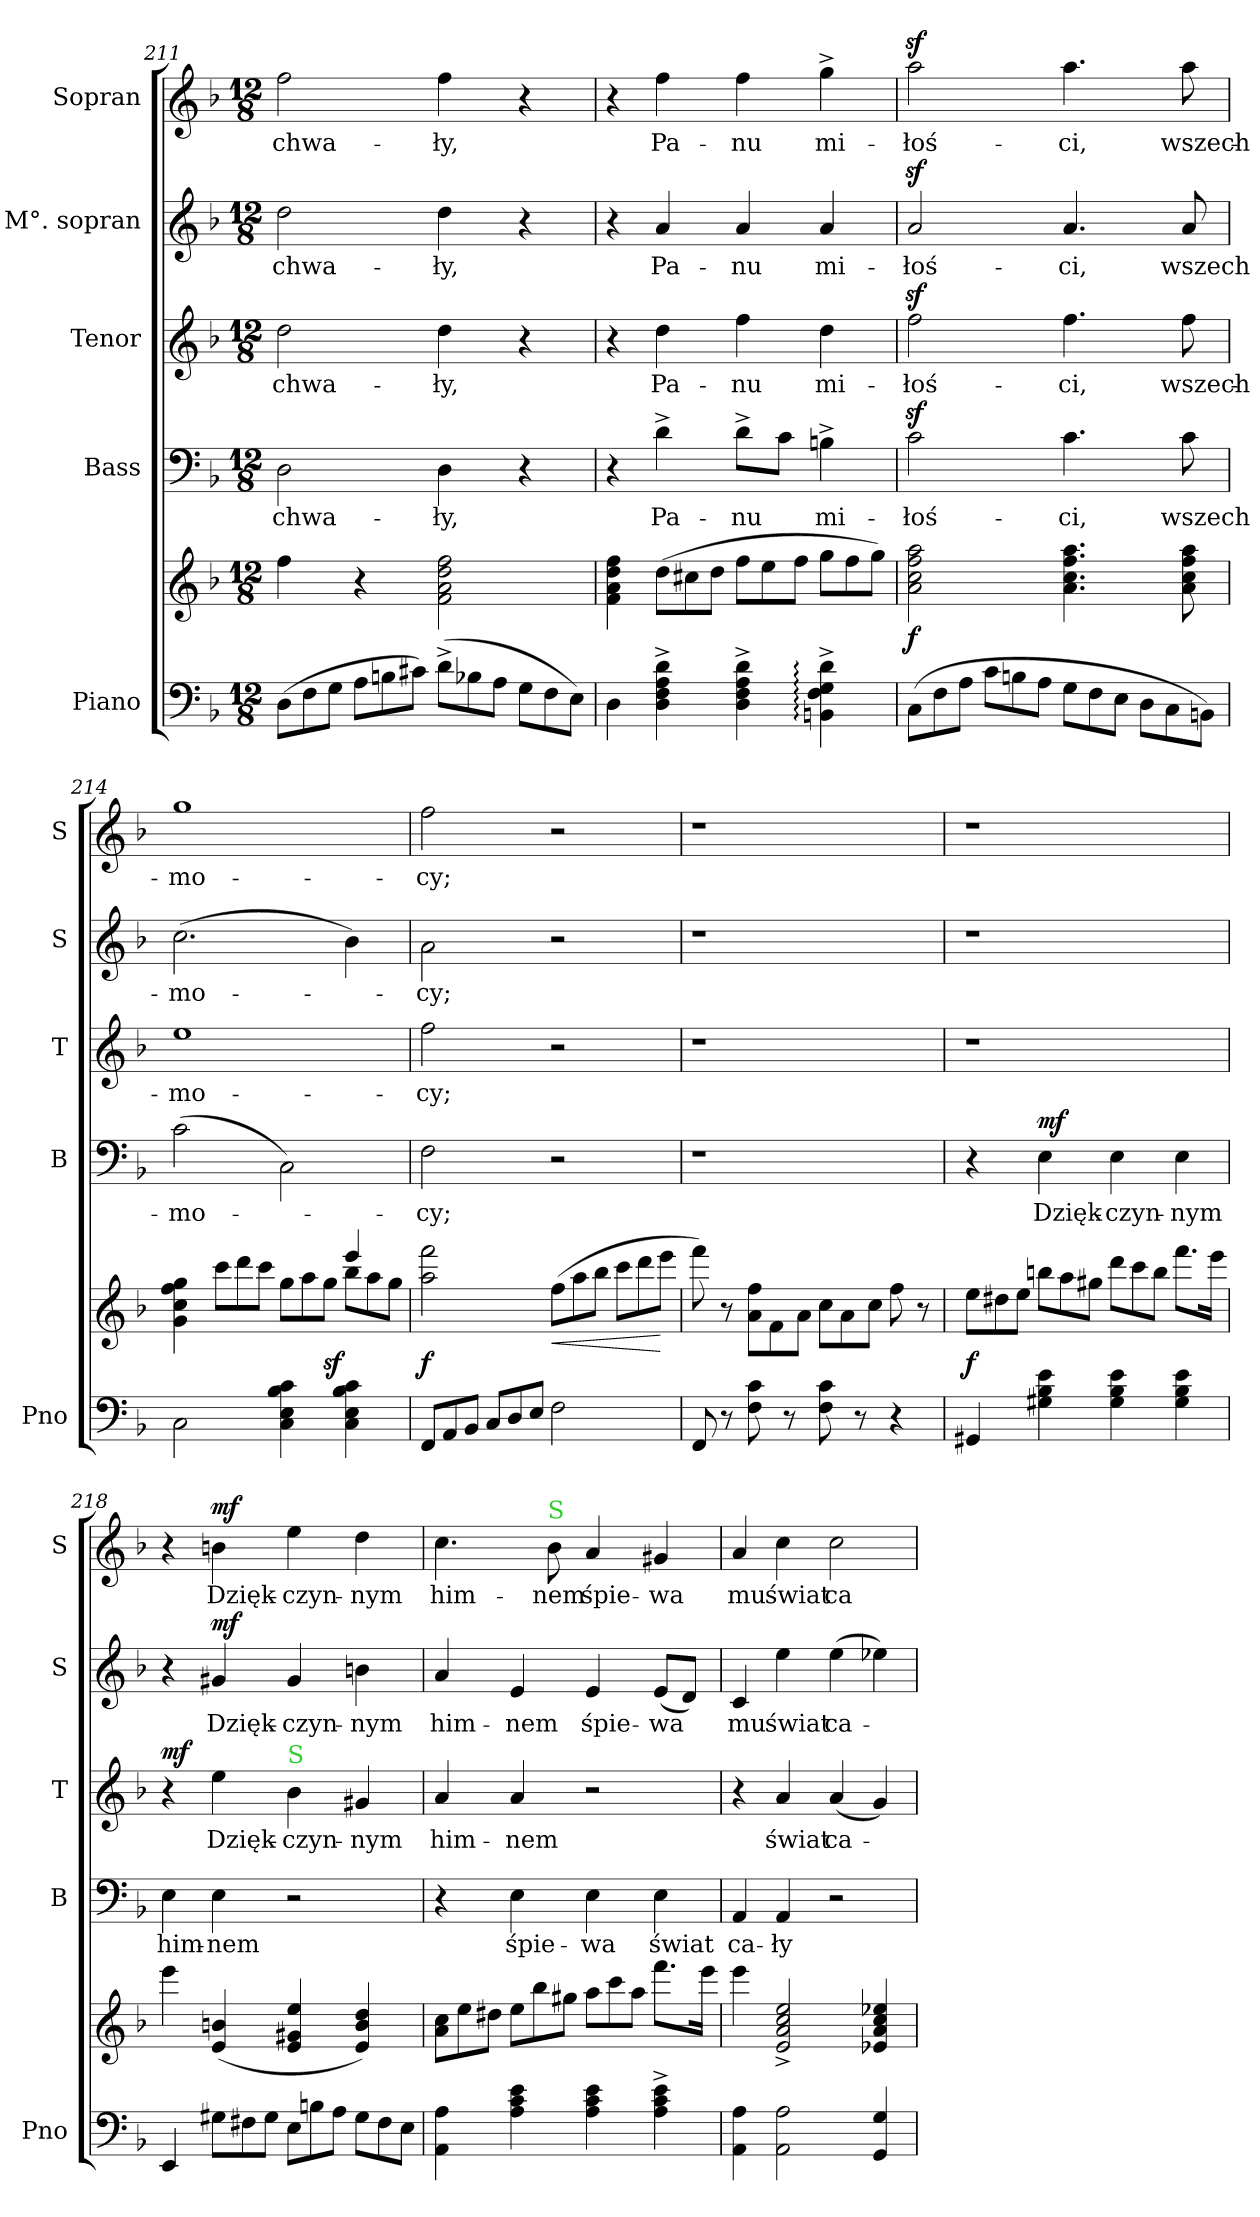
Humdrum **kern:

**kern	**kern	**dynam	**kern	**text	**dynam	**kern	**text	**dynam	**kern	**text	**dynam	**kern	**text	**dynam
*part5	*part5	*part5	*part4	*part4	*part4	*part3	*part3	*part3	*part2	*part2	*part2	*part1	*part1	*part1
*staff6	*staff5	*staff5/6	*staff4	*staff4	*staff4	*staff3	*staff3	*staff3	*staff2	*staff2	*staff2	*staff1	*staff1	*staff1
*I"Piano	*	*	*I"Bass	*	*	*I"Tenor	*	*	*I"M°. sopran	*	*	*I"Sopran	*	*
*I'Pno	*	*	*I'B	*	*	*I'T	*	*	*I'S	*	*	*I'S	*	*
*clefF4	*clefG2	*	*clefF4	*	*	*clefG2	*	*	*clefG2	*	*	*clefG2	*	*
*	*	*	*	*	*	*ITrd8c12	*	*	*	*	*	*	*	*
*k[b-]	*k[b-]	*	*k[b-]	*	*	*k[b-]	*	*	*k[b-]	*	*	*k[b-]	*	*
*d:	*d:	*	*d:	*	*	*d:	*	*	*d:	*	*	*d:	*	*
*M12/8	*M12/8	*	*M12/8	*	*	*M12/8	*	*	*M12/8	*	*	*M12/8	*	*
*Xtuplet	*	*	*	*	*	*	*	*	*	*	*	*	*	*
=211	=211	=211	=211	=211	=211	=211	=211	=211	=211	=211	=211	=211	=211	=211
(12D\L	4ff\	.	2D\	chwa-	.	2d\	chwa-	.	2dd\	chwa-	.	2ff\	chwa-	.
12F\	.	.	.	.	.	.	.	.	.	.	.	.	.	.
12G\J	.	.	.	.	.	.	.	.	.	.	.	.	.	.
12A\L	4r	.	.	.	.	.	.	.	.	.	.	.	.	.
12Bn\	.	.	.	.	.	.	.	.	.	.	.	.	.	.
12c#X\J)	.	.	.	.	.	.	.	.	.	.	.	.	.	.
(12d^\L	2f\ 2a\ 2dd\ 2ff\	.	4D\	-ły,	.	4d\	-ły,	.	4dd\	-ły,	.	4ff\	-ły,	.
12B-X\	.	.	.	.	.	.	.	.	.	.	.	.	.	.
12A\J	.	.	.	.	.	.	.	.	.	.	.	.	.	.
12G\L	.	.	4r	.	.	4r	.	.	4r	.	.	4r	.	.
12F\	.	.	.	.	.	.	.	.	.	.	.	.	.	.
12E\J)	.	.	.	.	.	.	.	.	.	.	.	.	.	.
=212	=212	=212	=212	=212	=212	=212	=212	=212	=212	=212	=212	=212	=212	=212
4D\	4f\ 4a\ 4dd\ 4ff\	.	4r	.	.	4r	.	.	4r	.	.	4r	.	.
*	*Xtuplet	*	*	*	*	*	*	*	*	*	*	*	*	*
4D^\ 4F^\ 4A^\ 4d^\	(12dd\L	.	4d^\	Pa-	.	4d\	Pa-	.	4a/	Pa-	.	4ff\	Pa-	.
.	12cc#X\	.	.	.	.	.	.	.	.	.	.	.	.	.
.	12dd\J	.	.	.	.	.	.	.	.	.	.	.	.	.
4D^\ 4F^\ 4A^\ 4d^\	12ff\L	.	8d^\L	-nu	.	4f\	-nu	.	4a/	-nu	.	4ff\	-nu	.
.	12ee\	.	.	.	.	.	.	.	.	.	.	.	.	.
.	.	.	8c\J	.	.	.	.	.	.	.	.	.	.	.
.	12ff\J	.	.	.	.	.	.	.	.	.	.	.	.	.
4BBn:^\ 4F:^\ 4G:^\ 4d:^\	12gg\L	.	4Bn^\	mi-	.	4d\	mi-	.	4a/	mi-	.	4gg^\	mi-	.
.	12ff\	.	.	.	.	.	.	.	.	.	.	.	.	.
.	12gg\J)	.	.	.	.	.	.	.	.	.	.	.	.	.
=213	=213	=213	=213	=213	=213	=213	=213	=213	=213	=213	=213	=213	=213	=213
(12C\L	2a\ 2cc\ 2ff\ 2aa\	f	2cz>\	-łoś-	.	2fz>\	-łoś-	.	2az>/	-łoś-	.	2aaz>\	-łoś-	.
12F\	.	.	.	.	.	.	.	.	.	.	.	.	.	.
12A\J	.	.	.	.	.	.	.	.	.	.	.	.	.	.
12c\L	.	.	.	.	.	.	.	.	.	.	.	.	.	.
12Bn\	.	.	.	.	.	.	.	.	.	.	.	.	.	.
12A\J	.	.	.	.	.	.	.	.	.	.	.	.	.	.
12G\L	4.a\ 4.cc\ 4.ff\ 4.aa\	.	4.c\	-ci,	.	4.f\	-ci,	.	4.a/	-ci,	.	4.aa\	-ci,	.
12F\	.	.	.	.	.	.	.	.	.	.	.	.	.	.
12E\J	.	.	.	.	.	.	.	.	.	.	.	.	.	.
12D\L	.	.	.	.	.	.	.	.	.	.	.	.	.	.
12C\	.	.	.	.	.	.	.	.	.	.	.	.	.	.
.	8a\ 8cc\ 8ff\ 8aa\	.	8c\	wszech-	.	8f\	wszech-	.	8a/	wszech-	.	8aa\	wszech-	.
12BBn\J)	.	.	.	.	.	.	.	.	.	.	.	.	.	.
=214	=214	=214	=214	=214	=214	=214	=214	=214	=214	=214	=214	=214	=214	=214
*	*^	*	*	*	*	*	*	*	*	*	*	*	*	*
2C\	4g\ 4cc\ 4ff\ 4gg\	2.ryy	.	(2c\	-mo-	.	1e	-mo-	.	(2.cc\	-mo-	.	1gg	-mo-	.
.	12ccc\L	.	.	.	.	.	.	.	.	.	.	.	.	.	.
.	12ddd\	.	.	.	.	.	.	.	.	.	.	.	.	.	.
.	12ccc\J	.	.	.	.	.	.	.	.	.	.	.	.	.	.
4C\ 4E\ 4B-\ 4c\	12gg\L	.	.	2C\)	.	.	.	.	.	.	.	.	.	.	.
.	12aa\	.	.	.	.	.	.	.	.	.	.	.	.	.	.
.	12gg\J	.	sf	.	.	.	.	.	.	.	.	.	.	.	.
4C\ 4E\ 4B-\ 4c\	4eee/	12bb-\L	.	.	.	.	.	.	.	4b-\)	.	.	.	.	.
.	.	12aa\	.	.	.	.	.	.	.	.	.	.	.	.	.
.	.	12gg\J	.	.	.	.	.	.	.	.	.	.	.	.	.
*	*v	*v	*	*	*	*	*	*	*	*	*	*	*	*	*
=215	=215	=215	=215	=215	=215	=215	=215	=215	=215	=215	=215	=215	=215	=215
12FF/L	2aa\ 2fff\	f	2F\	-cy;	.	2f\	-cy;	.	2a\	-cy;	.	2ff\	-cy;	.
12AA/	.	.	.	.	.	.	.	.	.	.	.	.	.	.
12BB-/J	.	.	.	.	.	.	.	.	.	.	.	.	.	.
12C/L	.	.	.	.	.	.	.	.	.	.	.	.	.	.
12D/	.	.	.	.	.	.	.	.	.	.	.	.	.	.
12E/J	.	.	.	.	.	.	.	.	.	.	.	.	.	.
!	!	!LO:HP:b	!	!	!	!	!	!	!	!	!	!	!	!
2F\	(12ff\L	<	2r	.	.	2r	.	.	2r	.	.	2r	.	.
.	12aa\	.	.	.	.	.	.	.	.	.	.	.	.	.
.	12bb-\J	.	.	.	.	.	.	.	.	.	.	.	.	.
.	12ccc\L	.	.	.	.	.	.	.	.	.	.	.	.	.
.	12ddd\	.	.	.	.	.	.	.	.	.	.	.	.	.
.	12eee\J	[	.	.	.	.	.	.	.	.	.	.	.	.
=216	=216	=216	=216	=216	=216	=216	=216	=216	=216	=216	=216	=216	=216	=216
8FF/	8fff\)	.	1r	.	.	1r	.	.	1r	.	.	1r	.	.
8r	8r	.	.	.	.	.	.	.	.	.	.	.	.	.
8F\ 8c\	12a\ 12ff\L	.	.	.	.	.	.	.	.	.	.	.	.	.
.	12f\	.	.	.	.	.	.	.	.	.	.	.	.	.
8r	.	.	.	.	.	.	.	.	.	.	.	.	.	.
.	12a\J	.	.	.	.	.	.	.	.	.	.	.	.	.
8F\ 8c\	12cc\L	.	.	.	.	.	.	.	.	.	.	.	.	.
.	12a\	.	.	.	.	.	.	.	.	.	.	.	.	.
8r	.	.	.	.	.	.	.	.	.	.	.	.	.	.
.	12cc\J	.	.	.	.	.	.	.	.	.	.	.	.	.
4r	8ff\	.	.	.	.	.	.	.	.	.	.	.	.	.
.	8r	.	.	.	.	.	.	.	.	.	.	.	.	.
=217	=217	=217	=217	=217	=217	=217	=217	=217	=217	=217	=217	=217	=217	=217
4GG#X/	12ee\L	f	4r	.	.	1r	.	.	1r	.	.	1r	.	.
.	12dd#X\	.	.	.	.	.	.	.	.	.	.	.	.	.
.	12ee\J	.	.	.	.	.	.	.	.	.	.	.	.	.
!	!	!	!	!	!LO:DY:a	!	!	!	!	!	!	!	!	!
4G#X\ 4B-\ 4e\	12bbn\L	.	4E\	Dzięk-	mf	.	.	.	.	.	.	.	.	.
.	12aa\	.	.	.	.	.	.	.	.	.	.	.	.	.
.	12gg#X\J	.	.	.	.	.	.	.	.	.	.	.	.	.
4G#\ 4B-\ 4e\	12ddd\L	.	4E\	-czyn-	.	.	.	.	.	.	.	.	.	.
.	12ccc\	.	.	.	.	.	.	.	.	.	.	.	.	.
.	12bb\J	.	.	.	.	.	.	.	.	.	.	.	.	.
4G#\ 4B-\ 4e\	8.fff\L	.	4E\	-nym	.	.	.	.	.	.	.	.	.	.
.	16eee\Jk	.	.	.	.	.	.	.	.	.	.	.	.	.
=218	=218	=218	=218	=218	=218	=218	=218	=218	=218	=218	=218	=218	=218	=218
!	!	!	!	!	!	!	!	!LO:DY:a	!	!	!	!	!	!
4EE/	4eee\	.	4E\	him-	.	4r	.	mf	4r	.	.	4r	.	.
!	!	!	!	!	!	!	!	!	!	!	!LO:DY:a	!	!	!LO:DY:a
12G#X\L	(4e/ 4bn/	.	4E\	-nem	.	4e\	Dzięk-	.	4g#X/	Dzięk-	mf	4bn\	Dzięk-	mf
12F#X\	.	.	.	.	.	.	.	.	.	.	.	.	.	.
12G#\J	.	.	.	.	.	.	.	.	.	.	.	.	.	.
!	!	!	!	!	!	!LO:TX:a:color=limegreen:t=S	!	!	!	!	!	!	!	!
12E\L	4e/ 4g#X/ 4ee/	.	2r	.	.	4B-\	-czyn-	.	4g#/	-czyn-	.	4ee\	-czyn-	.
12Bn\	.	.	.	.	.	.	.	.	.	.	.	.	.	.
12A\J	.	.	.	.	.	.	.	.	.	.	.	.	.	.
12G#\L	4e/ 4b/ 4dd/)	.	.	.	.	4G#X/	-nym	.	4bn\	-nym	.	4dd\	-nym	.
12F#\	.	.	.	.	.	.	.	.	.	.	.	.	.	.
12E\J	.	.	.	.	.	.	.	.	.	.	.	.	.	.
=219	=219	=219	=219	=219	=219	=219	=219	=219	=219	=219	=219	=219	=219	=219
4AA\ 4A\	12a\ 12cc\L	.	4r	.	.	4A/	him-	.	4a/	him-	.	4.cc\	him-	.
.	12ee\	.	.	.	.	.	.	.	.	.	.	.	.	.
.	12dd#X\J	.	.	.	.	.	.	.	.	.	.	.	.	.
4A\ 4c\ 4e\	12ee\L	.	4E\	śpie-	.	4A/	-nem	.	4e/	-nem	.	.	.	.
.	12bb-\	.	.	.	.	.	.	.	.	.	.	.	.	.
!	!	!	!	!	!	!	!	!	!	!	!	!LO:TX:a:color=limegreen:t=S	!	!
.	.	.	.	.	.	.	.	.	.	.	.	8b-\	-nem	.
.	12gg#X\J	.	.	.	.	.	.	.	.	.	.	.	.	.
4A\ 4c\ 4e\	12aa\L	.	4E\	-wa	.	2r	.	.	4e/	śpie-	.	4a/	śpie-	.
.	12ccc\	.	.	.	.	.	.	.	.	.	.	.	.	.
.	12aa\J	.	.	.	.	.	.	.	.	.	.	.	.	.
4A^\ 4c^\ 4e^\	8.fff\L	.	4E\	świat	.	.	.	.	(8e/L	-wa	.	4g#X/	-wa	.
.	.	.	.	.	.	.	.	.	8d/J)	.	.	.	.	.
.	16eee\Jk	.	.	.	.	.	.	.	.	.	.	.	.	.
=220	=220	=220	=220	=220	=220	=220	=220	=220	=220	=220	=220	=220	=220	=220
4AA\ 4A\	4eee\	.	4AA/	ca-	.	4r	.	.	4c/	mu	.	4a/	mu	.
2AA\ 2A\	2e^>/ 2a^>/ 2cc^>/ 2ee^>/	.	4AA/	-ły	.	4A/	świat	.	4ee\	świat	.	4cc\	świat	.
.	.	.	2r	.	.	(4A/	ca-	.	(4ee\	ca-	.	2cc\	ca-	.
4GG/ 4G/	4e-X/ 4a/ 4cc/ 4ee-X/	.	.	.	.	4G/)	.	.	4ee-X\)	.	.	.	.	.
=	=	=	=	=	=	=	=	=	=	=	=	=	=	=
*-	*-	*-	*-	*-	*-	*-	*-	*-	*-	*-	*-	*-	*-	*-
